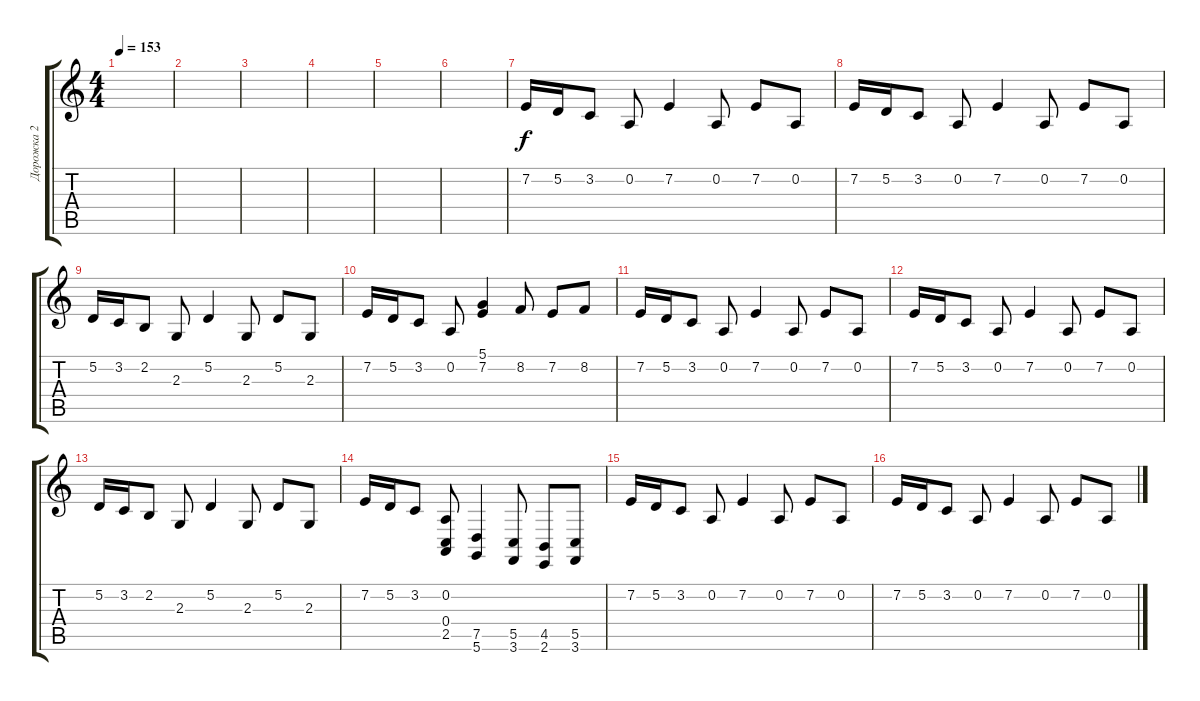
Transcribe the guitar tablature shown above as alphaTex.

\track ("Дорожка 2" "Дорожка 2") {instrument electricgrandpiano}
\staff {score tabs}
\tuning (D4 A3 F3 C3 G2 D2) {hide}
\ts (4 4)
\tempo 153
\clef g2
\ks c
|
|
|
|
|
|
7.2.16{instrument stringensemble1} 5.2.16 3.2.8 0.2.8 7.2.4 0.2.8 7.2.8 0.2.8 |
7.2.16{instrument stringensemble1} 5.2.16 3.2.8 0.2.8 7.2.4 0.2.8 7.2.8 0.2.8 |
5.2.16{instrument stringensemble1} 3.2.16 2.2.8 2.3.8 5.2.4 2.3.8 5.2.8 2.3.8 |
7.2.16{instrument stringensemble1} 5.2.16 3.2.8 0.2.8 (5.1 7.2).4 8.2.8 7.2.8 8.2.8 |
7.2.16{instrument stringensemble1} 5.2.16 3.2.8 0.2.8 7.2.4 0.2.8 7.2.8 0.2.8 |
7.2.16{instrument stringensemble1} 5.2.16 3.2.8 0.2.8 7.2.4 0.2.8 7.2.8 0.2.8 |
5.2.16{instrument stringensemble1} 3.2.16 2.2.8 2.3.8 5.2.4 2.3.8 5.2.8 2.3.8 |
7.2.16{instrument stringensemble1} 5.2.16 3.2.8 (0.2 0.4 2.5).8 (7.5 5.6).4 (5.5 3.6).8 (4.5 2.6).8 (5.5 3.6).8 |
7.2.16{instrument stringensemble1} 5.2.16 3.2.8 0.2.8 7.2.4 0.2.8 7.2.8 0.2.8 |
7.2.16{instrument stringensemble1} 5.2.16 3.2.8 0.2.8 7.2.4 0.2.8 7.2.8 0.2.8
